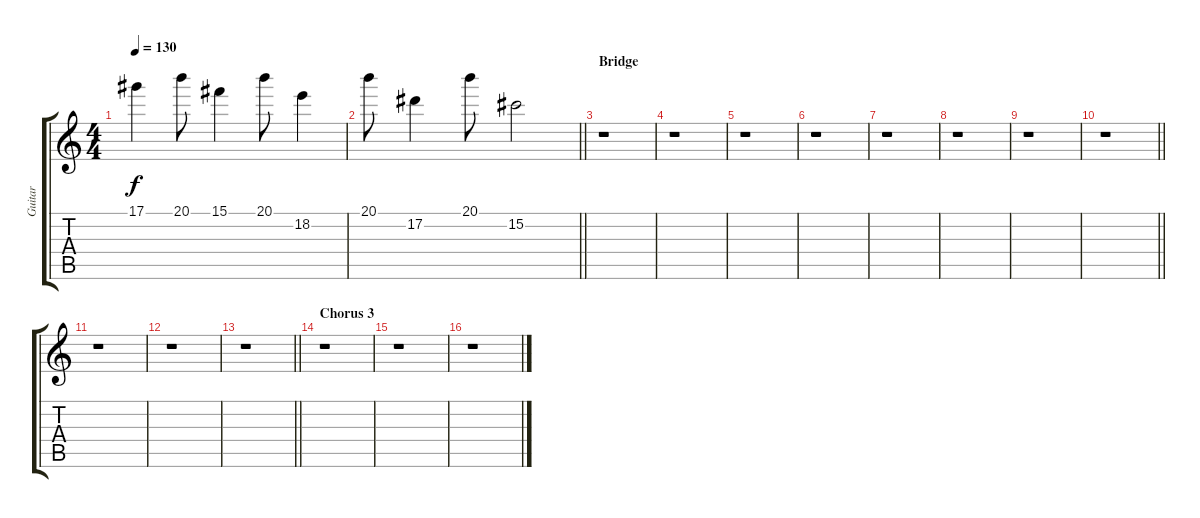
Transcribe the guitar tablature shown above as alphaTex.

\track ("Guitar" "Guitar") {instrument distortionguitar}
\staff {score tabs}
\tuning (Eb4 Bb3 Gb3 Db3 Ab2 Db2) {hide}
\ts (4 4)
\tempo 130
\clef g2
\ks c
17.1.4{dy f} 20.1.8 15.1.4 20.1.8 18.2.4 |
\barLineRight lightlight
20.1.8 17.2.4 20.1.8 15.2.2 |
\section ("" "Bridge")
r.1 |
r.1 |
r.1 |
r.1 |
r.1 |
r.1 |
r.1 |
\barLineRight lightlight
r.1 |
r.1 |
r.1 |
\barLineRight lightlight
r.1 |
\section ("" "Chorus 3")
r.1 |
r.1 |
r.1
